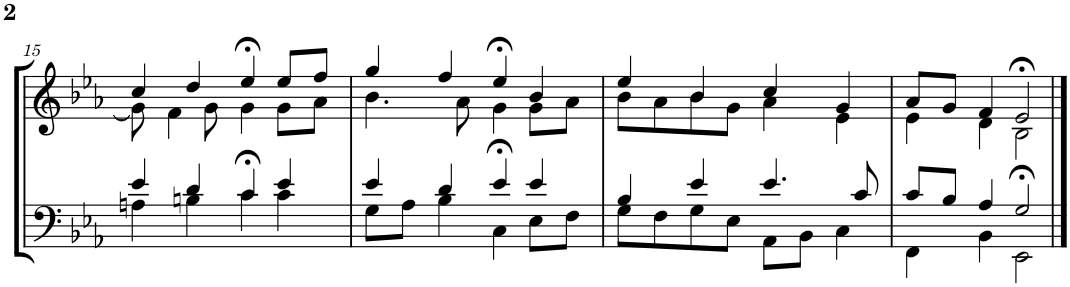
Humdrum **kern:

**kern	**kern
*part2	*part1
*staff2	*staff1
*I"Tenor/Baß	*I"Sopran/Alt
!!LO:PB:g=z
*clefF4	*clefG2
*k[b-e-a-]	*k[b-e-a-]
*M4/4	*M4/4
=15	=15
*^	*^
4e-/	4An\	4cc/	8g\]
.	.	.	4f\
4d/	4Bn\	4dd/	.
.	.	.	8g\
4c/	4c>\	4ee->/	4g\
4e-/	4c\	8ee-/L	8g\L
.	.	8ff/J	8a-\J
=16	=16	=16	=16
4e-/	8G\L	4gg/	4.b-\
.	8A-\J	.	.
4d/	4B-\	4ff/	.
.	.	.	8a-\
4e-/	4C>\	4ee->/	4g\
4e-/	8E-\L	4b-/	8g\L
.	8F\J	.	8a-\J
=17	=17	=17	=17
4B-/	8G\L	4ee-/	8b-\L
.	8F\	.	8a-\
4e-/	8G\	4b-/	8b-\
.	8E-\J	.	8g\J
4.e-/	8AA-\L	4cc/	4a-\
.	8BB-\J	.	.
.	4C\	4g/	4e-\
8c/	.	.	.
=18	=18	=18	=18
8c/L	4FF\	8a-/L	4e-\
8B-/J	.	8g/J	.
4A-/	4BB-\	4f/	4d\
2G/	2EE->\	2e->/	2B-\
*v	*v	*	*
*	*v	*v
==	==
*-	*-
